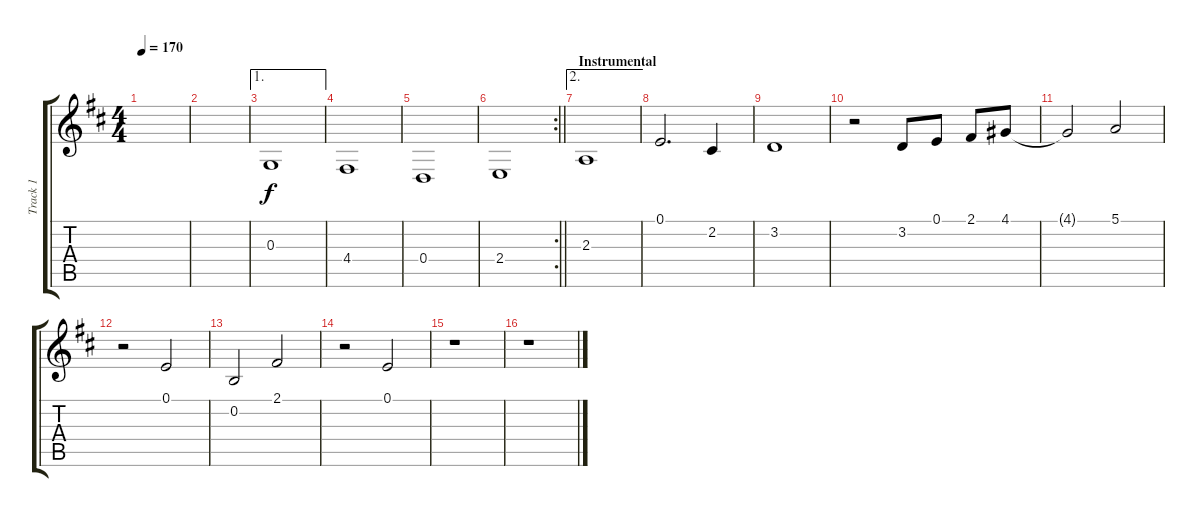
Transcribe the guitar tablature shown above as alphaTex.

\track ("Track 1" "Track 1") {instrument clarinet}
\staff {score tabs}
\tuning (E4 B3 G3 D3 A2 E2) {hide}
\ts (4 4)
\tempo 170
\clef g2
\ks d
|
|
\ae 1
0.3.1 |
4.4.1 |
0.4.1 |
\rc 2
\barLineRight lightlight
2.4.1 |
\ae 2
\section ("" "Instrumental")
2.3.1 |
0.1.2{d} 2.2.4 |
3.2.1 |
r.2 3.2.8 0.1.8 2.1.8 4.1.8 |
4.1{t}.2 5.1.2 |
r.2 0.1.2 |
0.2.2 2.1.2 |
r.2 0.1.2 |
r.1 |
r.1
